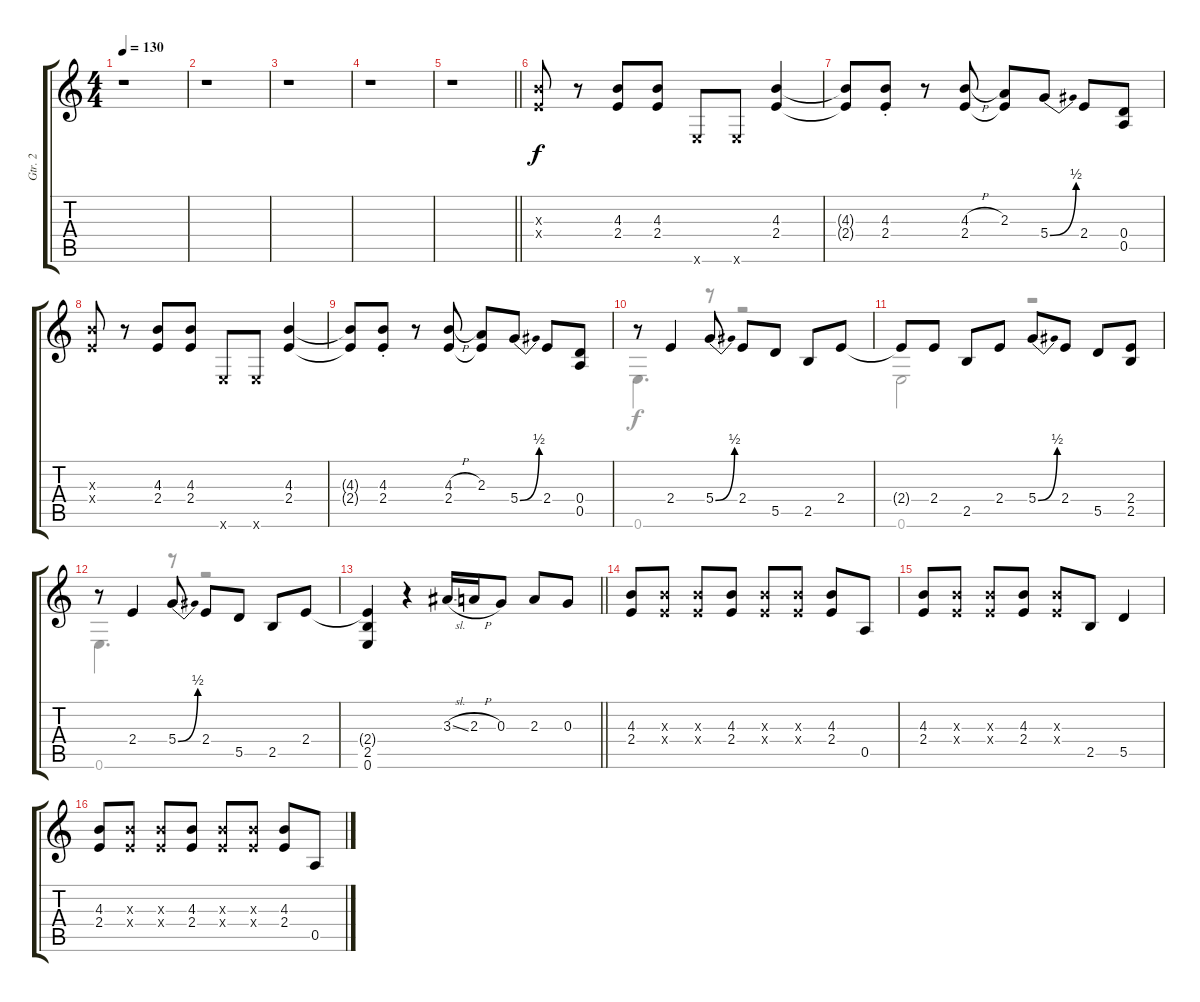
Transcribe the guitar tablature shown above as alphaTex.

\track ("Gtr. 2" "Gtr. 2") {instrument overdrivenguitar}
\staff {score tabs}
\tuning (E4 B3 G3 D3 A2 E2) {hide}
\voice
\ts (4 4)
\tempo 130
\clef g2
\ks c
r.1{dy f} |
r.1 |
r.1 |
r.1 |
\barLineRight lightlight
r.1 |
(4.3{x} 2.4{x}).8 r.8 (4.3 2.4).8 (4.3 2.4).8 0.6{x}.8 0.6{x}.8 (4.3 2.4).4 |
(4.3{t} 2.4{t}).8 (4.3{st} 2.4{st}).8 r.8 (4.3{h} 2.4).8 (2.3 2.4{t}).8 5.4{be (bend 0 0 60 2)}.8 2.4.8 (0.4 0.5).8 |
(4.3{x} 2.4{x}).8 r.8 (4.3 2.4).8 (4.3 2.4).8 0.6{x}.8 0.6{x}.8 (4.3 2.4).4 |
(4.3{t} 2.4{t}).8 (4.3{st} 2.4{st}).8 r.8 (4.3{h} 2.4).8 (2.3 2.4{t}).8 5.4{be (bend 0 0 60 2)}.8 2.4.8 (0.4 0.5).8 |
r.8 2.4.4 5.4{be (bend 0 0 60 2)}.8 2.4.8 5.5.8 2.5.8 2.4.8 |
2.4{t}.8 2.4.8 2.5.8 2.4.8 5.4{be (bend 0 0 60 2)}.8 2.4.8 5.5.8 (2.4 2.5).8 |
r.8 2.4.4 5.4{be (bend 0 0 60 2)}.8 2.4.8 5.5.8 2.5.8 2.4.8 |
\barLineRight lightlight
(2.4{t} 2.5 0.6).4 r.4 3.3{sl}.16 2.3{h}.16 0.3.8 2.3.8 0.3.8 |
(4.3 2.4).8 (4.3{x} 2.4{x}).8 (4.3{x} 2.4{x}).8 (4.3 2.4).8 (4.3{x} 2.4{x}).8 (4.3{x} 2.4{x}).8 (4.3 2.4).8 0.5.8 |
(4.3 2.4).8 (4.3{x} 2.4{x}).8 (4.3{x} 2.4{x}).8 (4.3 2.4).8 (4.3{x} 2.4{x}).8 2.5.8 5.5.4 |
(4.3 2.4).8 (4.3{x} 2.4{x}).8 (4.3{x} 2.4{x}).8 (4.3 2.4).8 (4.3{x} 2.4{x}).8 (4.3{x} 2.4{x}).8 (4.3 2.4).8 0.5.8
\voice
\clef g2
\ottava regular
\simile none
\ks c
|
|
|
|
\barLineRight lightlight
|
|
|
|
|
0.6.4{d} r.8 r.2 |
0.6.2 r.2 |
0.6.4{d} r.8 r.2 |
\barLineRight lightlight
|
|
|
